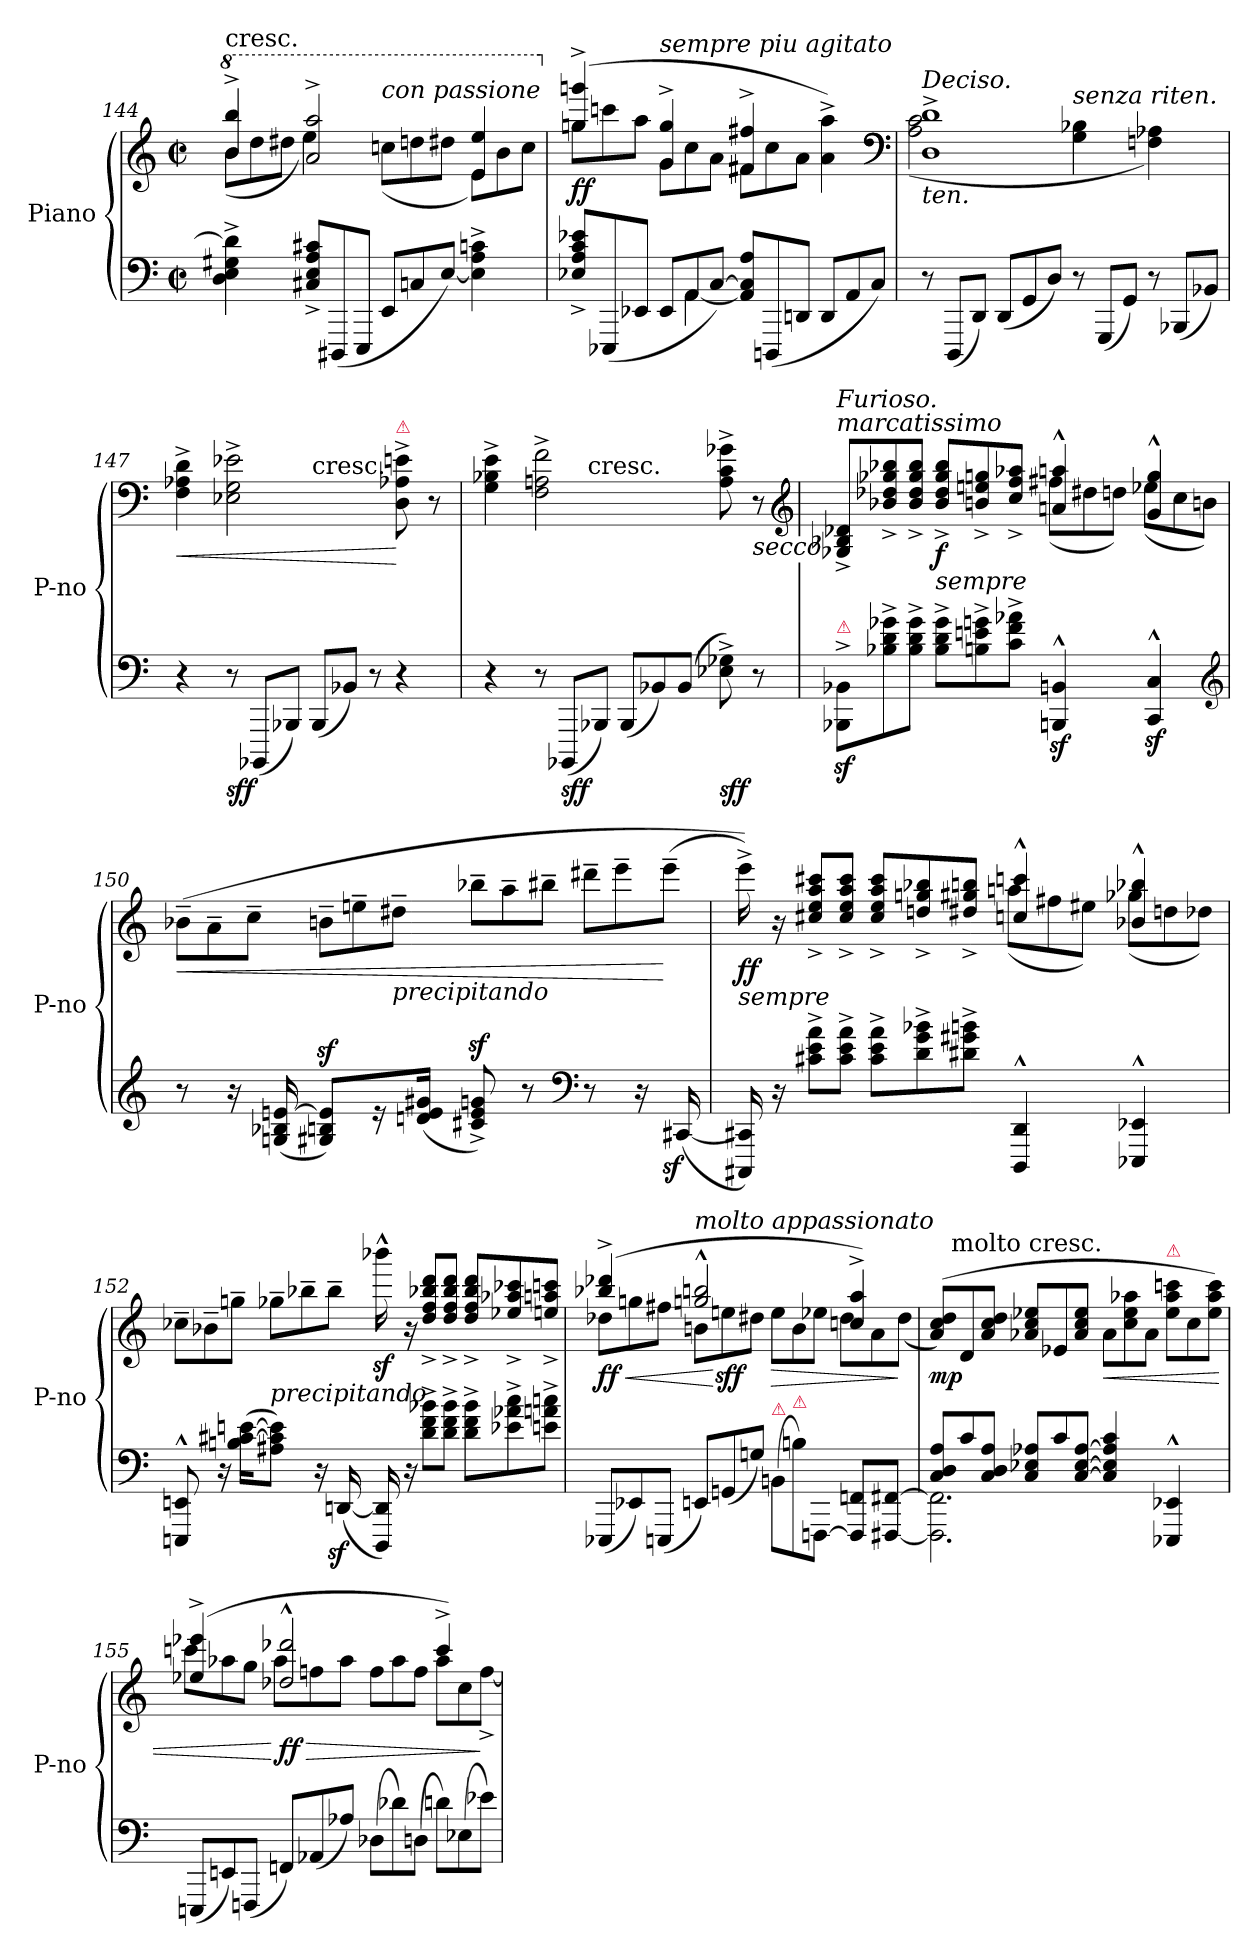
**kern	**dynam	**kern	**dynam
*part2	*part2	*part1	*part1
*staff2	*staff2	*staff1	*staff1
*I"Piano	*	*I"Piano	*
*I'P-no	*	*I'P-no	*
*clefF4	*	*clefG2	*
*k[]	*	*k[]	*
*M2/2	*	*M2/2	*
*met(c|)	*	*met(c|)	*
*	*	*8va	*
=144	=144	=144	=144
*	*	*^	*
*	*	*	*Xtuplet	*
!	!	!LO:TX:t=cresc.	!	!
4D^\ 4E^\ 4G#X^\ 4d]^\	.	4bb^/ 4bbb^/	(12bb\L	.
.	.	.	12ddd\	.
.	.	.	12ddd#X\J	.
*Xtuplet	*	*	*	*
12C#X^/ 12E^/ 12A^/ 12c#X^/L	.	2aa^/ 2aaa^/	4eee\)	.
(12DDD#X/	.	.	.	.
12EEE/J	.	.	.	.
!	!	!	!LO:TX:a:i:t=con passione	!
12EE/L	.	.	(12cccn\L	.
12Cn/	.	.	12dddn\	.
[12E/J)	.	.	12ddd#X\J	.
4E]^\ 4A^\ 4cn^\	.	4ee/ 4eee/	12ee\L)	.
.	.	.	12bb\	.
.	.	.	12ccc\J	.
=145	=145	=145	=145	=145
*^	*	*	*	*
*	*	*	*X8va	*	*
12E-X^>/ 12A^>/ 12c^>/ 12e-X^>/L	4ryy	.	(4gg^/ 4gggn^/	12ggn\L	ff
(>12EEE-X/	.	.	.	12cccn\	.
12EE-X/J	.	.	.	12aa\J	.
!	!	!	!LO:TX:a:i:t=sempre piu agitato	!	!
12EE-/L	12ryy	.	4g^/ 4gg^/	12g\L	.
12AA/	[6AA\	.	.	12cc\	.
[12C/J)	.	.	.	12a\J	.
12AA]/ 12C]/ 12A/L	2ryy	.	4f#X^/ 4ff#X^/	12f#X\L	.
(12DDDn/	.	.	.	12cc\	.
12DDn/J	.	.	.	12a\J	.
12DD/L	.	.	4a^\ 4aa^\)	4ryy	.
12AA/	.	.	.	.	.
12C/J)	.	.	.	.	.
*v	*v	*	*	*	*
*	*	*clefF4	*	*
=146	=146	=146	=146	=146
!	!	!LO:TX:a:i:t=Deciso.	!	!
!	!	!LO:TX:b:i:t=ten.	!	!
12r	.	1D^ 1d^	(<2A\ 2c\	.
(12DDD/L	.	.	.	.
12DD/J)	.	.	.	.
(12DD/L	.	.	.	.
12GG/	.	.	.	.
12D/J)	.	.	.	.
!	!	!	!LO:TX:a:i:t=senza riten.	!
12r	.	.	4G\ 4B-X\	.
(12GGG/L	.	.	.	.
12GG/J)	.	.	.	.
12r	.	.	4Fn\ 4A-X\)	.
(12BBB-X/L	.	.	.	.
12BB-X/J)	.	.	.	.
=147	=147	=147	=147	=147
!	!	!	!	!LO:HP:b
4r	.	4F^\ 4A-X^\ 4d^\	2ryy	<
!	!LO:DY:b	!	!	!
12r	sff	2E-X^\ 2G^\ 2e-X^\	.	.
(12BBBB-X/L	.	.	.	.
12BBB-X/J)	.	.	.	.
!	!	!	!LO:TX:a:t=cresc.	!
(12BBB-/L	.	.	2ryy	.
12BB-X/J)	.	.	.	.
12r	.	.	.	.
!	!	!LO:TX:a:color=crimson:t=⚠	!	!
4r	.	8D^\ 8A-X^\ 8en^\	.	[
.	.	8r	.	.
=148	=148	=148	=148	=148
4r	.	4G^\ 4B-X^\ 4e^\	3ryy	.
12r	.	2F^\ 2An^\ 2f^\	.	.
!	!LO:DY:b	!	!	!
(12BBBB-X/L	sff	.	12ryy	.
!	!	!	!LO:TX:a:t=cresc.	!
12BBB-X/J)	.	.	3..ryy	.
(12BBB-/L	.	.	.	.
12BB-X/)	.	.	.	.
(12BB-/J	.	.	.	.
!	!LO:DY:b	!	!	!
8E-X^\ 8G-X^\)	sff	8A^\ 8c^\ 8g-X^\	.	.
!	!	!LO:TX:b:i:t=secco	!	!
8r	.	8r	.	.
*	*	*clefG2	*	*
=149	=149	=149	=149	=149
!	!	!LO:TX:a:i:t=marcatissimo	!	!
!	!	!LO:TX:a:i:t=Furioso.	!	!
!LO:TX:a:color=crimson:t=⚠	!	!	!	!
12BBB-Xz<^/ 12BB-Xz<^/L	.	12G-X^/ 12B-X^/ 12d-X^/L	2ryy	.
12B-X^\ 12d^\ 12g-X^\	.	12b-X^/ 12dd-X^/ 12gg-X^/ 12bb-X^/	.	.
12B-^\ 12d^\ 12g-^\J	.	12b-^/ 12dd-^/ 12gg-^/ 12bb-^/J	.	.
!LO:TX:a:i:t=sempre	!	!	!	!
12B-^\ 12d^\ 12g-^\L	.	12b-^/ 12dd-^/ 12gg-^/ 12bb-^/L	.	f
12Bn^\ 12en^\ 12gn^\	.	12bn^/ 12een^/ 12ggn^/	.	.
12c^\ 12f^\ 12a-X^\J	.	12cc^/ 12ff^/ 12aa-X^/J	.	.
4BBBnz<^^/ 4BBnz<^^/	.	4an^^/ 4aan^^/	(12ff#X\L	.
.	.	.	12dd#X\	.
.	.	.	12ddn\J)	.
4CCz<^^/ 4Cz<^^/	.	4g^^/ 4gg^^/	(12ee-X\L	.
.	.	.	12cc\	.
.	.	.	12bn\J)	.
*	*	*v	*v	*
*clefG2	*	*	*
=150	=150	=150	=150
*	*	*^	*
!	!	!	!	!LO:HP:b
*^	*	*v	*v	*
8r	3%2ryy	.	(12b-X~\L	<
.	.	.	12a~\	.
16r	.	.	.	.
.	.	.	12cc~\J	.
(<16Gn/ 16B-X/ [16en/	.	.	.	.
8G#Xz</ 8Bnz</ 8e]z</L)	.	.	12bn~\L	.
.	.	.	12een~\	.
16r	.	.	.	.
!	!	!	!LO:TX:b:i:t=precipitando	!
.	.	.	12dd#X~\J	.
(16dn/ 16e/ 16g#X/Jk	.	.	.	.
8c#Xz<^/ 8ez<^/ 8gnz<^/)	.	.	12bb-X~\L	.
.	.	.	12aa~\	.
8r	.	.	.	.
.	6.ryy	.	12bb#X~\J	.
*clefF4	*	*	*	*
8r	.	.	12ddd#X~\L	.
.	.	.	12eee~\	.
16r	.	.	.	.
!	!	!LO:DY:b	!	!
.	12ryy	sf	(12eee~\J	[
([16CC#X/	.	.	.	.
*v	*v	*	*	*
=151	=151	=151	=151
*	*	*^	*
*	*	*8va	*	*
*^	*	*	*	*
!	!	!	!LO:TX:b:i:t=sempre	!	!
*v	*v	*	*	*	*
24CCC#X/ 24CC#X]/)	.	12ryy	24eeee^\))	ff
24r	.	.	24r	.
*	*	*X8va	*	*
12c#X^\ 12e^\ 12a^\L	.	12cc#X^/ 12ee^/ 12aa^/ 12ccc#X^/L	12ryy	.
12c#^\ 12e^\ 12a^\J	.	12cc#^/ 12ee^/ 12aa^/ 12ccc#^/J	12ryy	.
12c#^\ 12e^\ 12a^\L	.	12cc#^/ 12ee^/ 12aa^/ 12ccc#^/L	4ryy	.
12d^\ 12g^\ 12b-X^\	.	12ddn^/ 12ggn^/ 12bb-X^/	.	.
12d#X^\ 12g#X^\ 12bn^\J	.	12dd#X^/ 12gg#X^/ 12bbn^/J	.	.
4DDD^^/ 4DD^^/	.	4ccn^^/ 4cccn^^/	(12aan\L	.
.	.	.	12ff#X\	.
.	.	.	12ee#X\J)	.
4EEE-X^^/ 4EE-X^^/	.	4b-X^^/ 4bb-X^^/	(12gg-X\L	.
.	.	.	12ddn\	.
.	.	.	12dd-X\J)	.
=152	=152	=152	=152	=152
*^	*	*	*	*
!	!	!	!LO:TX:t=cresc.	!	!
*	*	*	*v	*v	*
8EEEn^^/ 8EEn^^/	3ryy	.	12cc-X~\L	.
.	.	.	12b-X~\	.
16r	.	.	.	.
.	.	.	12ggn~\J	.
(<16Bn\ [16c#X\ [16en\KL	.	.	.	.
!	!	!	!LO:TX:b:i:t=precipitando	!
8A#X\ 8c#]\ 8e]\J)	.	.	12gg-X~\L	.
.	12ryy	.	12bb-X~\	.
16r	.	.	.	.
!	!	!LO:DY:b	!	!
.	3..ryy	sf	12bb-~\J	.
([16DDn/	.	.	.	.
24DDD/ 24DD]/)	.	.	24bbb-Xz^^\	.
24r	.	.	24r	.
12d^\ 12f^\ 12b-X^\L	.	.	12dd^/ 12ff^/ 12bb-X^/ 12ddd^/L	.
12d^\ 12f^\ 12b-^\J	.	.	12dd^/ 12ff^/ 12bb-^/ 12ddd^/J	.
12d^\ 12f^\ 12b-^\L	.	.	12dd^/ 12ff^/ 12bb-^/ 12ddd^/L	.
12e-X^\ 12a-X^\ 12cc^\	.	.	12ee-X^/ 12aa-X^/ 12ccc-X^/	.
12en^\ 12an^\ 12ccn^\J	.	.	12een^/ 12aan^/ 12cccn^/J	.
=153	=153	=153	=153	=153
*	*	*	*^	*
!	!	!	!	!	!LO:HP:b
*v	*v	*	*	*	*
(12EEE-X/L	.	(4bb-X^/ 4ddd-X^/	12dd-X\L	< ff
12EE-X/)	.	.	12ggn\	.
(12EEEn/J	.	.	12ff#X\J	.
!	!	!LO:TX:a:i:t=molto appassionato	!	!
12EEn/L)	.	2ggn^^/ 2bbn^^/	12bn\L	.
(12GGn/	.	.	12een\	[ sff
12Gn/J)	.	.	12dd#X\J	.
!LO:TX:a:color=crimson:t=⚠	!	!	!	!
!	!	!	!	!LO:HP:b
(12BBn\L	.	.	12ee\L	>
!LO:TX:a:color=crimson:t=⚠	!	!	!	!
12Bn\)	.	.	12b\	.
[12FFFn\J	.	.	12ee-X\J	.
8FFF]/ 8FFn/L	.	4ccn^/ 4aa^/)	12dd#\L	.
.	.	.	12a\	.
[8FFF#X/ [8FF#X/J	.	.	.	.
.	.	.	(>12dd#\J	]
*	*	*v	*v	*
=154	=154	=154	=154
*^	*	*	*
12C/ 12D/ 12A/L	2.FFF#]\ 2.FF#]\	.	(12a/ 12cc/ 12dd/L)	mp
!	!	!	!LO:TX:t=molto cresc.	!
12c/	.	.	12d/	.
12C/ 12D/ 12A/J	.	.	12a/ 12cc/ 12dd/J	.
12C/ 12E-X/ 12A-X/L	.	.	12a-X/ 12cc/ 12ee-X/L	.
12c/	.	.	12e-X/	.
[12C/ [12E-/ [12A-/J	.	.	12a-/ 12cc/ 12ee-/J	.
!	!	!	!	!LO:HP:b
4C]/ 4E-]/ 4A-]/ 4c/	.	.	12a-\L	<
.	.	.	12cc\ 12ee-\ 12aa-X\	.
.	.	.	12a-\J	.
!	!	!	!LO:TX:a:color=crimson:t=⚠	!
4EEE-X^^/ 4EE-X^^/	4ryy	.	12ee-\ 12aa-\ 12cccn\L	.
.	.	.	12cc\	.
.	.	.	12ee-\ 12aa-\ 12ccc\J)	.
*v	*v	*	*	*
=155	=155	=155	=155
*	*	*^	*
(12EEEn/L	.	(4ee-X^/ 4eee-X^/	12cccn\L	.
12EEn/)	.	.	12aa-X\	.
(12FFFn/J	.	.	12gg\J	.
!	!	!	!	!LO:HP:n=1:b
12FFn/L)	.	2dd-X^^/ 2ddd-X^^/	12aa-\L	[ > ff
(12AA-X/	.	.	12ffn\	.
12A-X/J)	.	.	12aa-\J	.
(12D-X\L	.	.	12ff\L	.
12d-X\)	.	.	12aa-\	.
(12Dn\J	.	.	12ff\J	.
12dn\L)	.	4ccc^/)	12aa-\L	.
(12E-X\	.	.	12cc\	.
12e-X\J)	.	.	[12ff^\J	]
*	*	*v	*v	*
=	=	=	=
*-	*-	*-	*-
